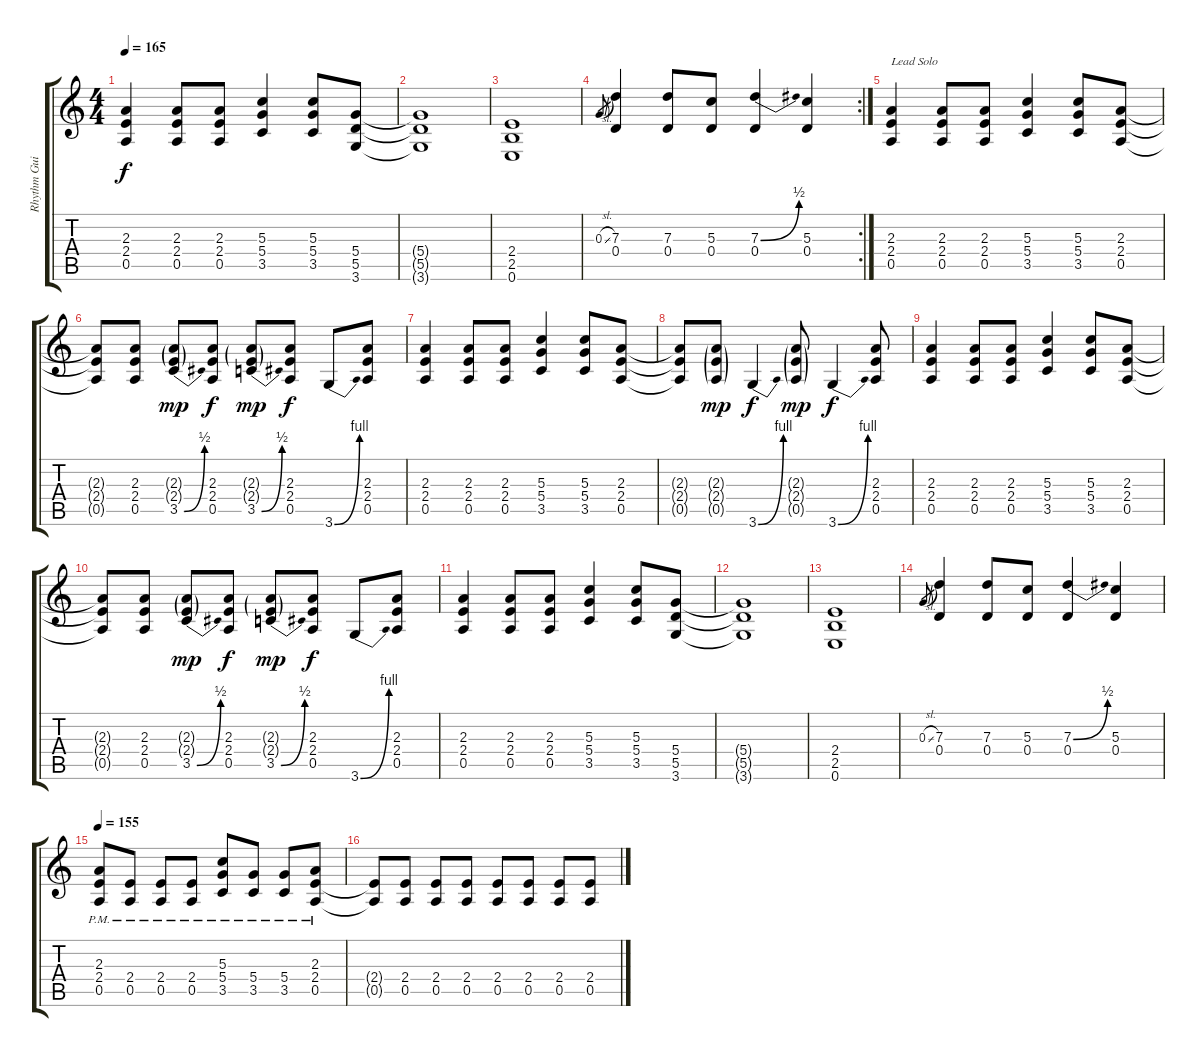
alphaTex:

\track ("Rhythm Guitar" "Rhythm Gui") {instrument overdrivenguitar}
\staff {score tabs}
\tuning (E4 B3 G3 D3 A2 E2) {hide}
\ts (4 4)
\tempo 165
\clef g2
\ks c
(2.3 2.4 0.5).4{dy f} (2.3 2.4 0.5).8 (2.3 2.4 0.5).8 (5.3 5.4 3.5).4 (5.3 5.4 3.5).8 (5.4 5.5 3.6).8 |
(5.4{t} 5.5{t} 3.6{t}).1 |
(2.4 2.5 0.6).1 |
\rc 2
0.3{sl}.8{gr} (7.3 0.4).4 (7.3 0.4).8 (5.3 0.4).8 (7.3{be (bend 0 0 60 2)} 0.4).4 (5.3 0.4).4 |
(2.3 2.4 0.5).4{txt "Lead Solo" volume 11} (2.3 2.4 0.5).8 (2.3 2.4 0.5).8 (5.3 5.4 3.5).4 (5.3 5.4 3.5).8 (2.3 2.4 0.5).8 |
(2.3{t} 2.4{t} 0.5{t}).8 (2.3 2.4 0.5).8 (2.3{g} 2.4{g} 3.5{be (bend 0 0 60 2)}).8{dy mp} (2.3 2.4 0.5).8{dy f} (2.3{g} 2.4{g} 3.5{be (bend 0 0 60 2)}).8{dy mp} (2.3 2.4 0.5).8{dy f} 3.6{be (bend 0 0 60 4)}.8 (2.3 2.4 0.5).8 |
(2.3 2.4 0.5).4 (2.3 2.4 0.5).8 (2.3 2.4 0.5).8 (5.3 5.4 3.5).4 (5.3 5.4 3.5).8 (2.3 2.4 0.5).8 |
(2.3{t} 2.4{t} 0.5{t}).8 (2.3{g} 2.4{g} 0.5{g}).8{dy mp} 3.6{be (bend 0 0 60 4)}.4{dy f} (2.3{g} 2.4{g} 0.5{g}).8{dy mp} 3.6{be (bend 0 0 60 4)}.4{dy f} (2.3 2.4 0.5).8 |
(2.3 2.4 0.5).4 (2.3 2.4 0.5).8 (2.3 2.4 0.5).8 (5.3 5.4 3.5).4 (5.3 5.4 3.5).8 (2.3 2.4 0.5).8 |
(2.3{t} 2.4{t} 0.5{t}).8 (2.3 2.4 0.5).8 (2.3{g} 2.4{g} 3.5{be (bend 0 0 60 2)}).8{dy mp} (2.3 2.4 0.5).8{dy f} (2.3{g} 2.4{g} 3.5{be (bend 0 0 60 2)}).8{dy mp} (2.3 2.4 0.5).8{dy f} 3.6{be (bend 0 0 60 4)}.8 (2.3 2.4 0.5).8 |
(2.3 2.4 0.5).4 (2.3 2.4 0.5).8 (2.3 2.4 0.5).8 (5.3 5.4 3.5).4 (5.3 5.4 3.5).8 (5.4 5.5 3.6).8 |
(5.4{t} 5.5{t} 3.6{t}).1 |
(2.4 2.5 0.6).1 |
0.3{sl}.8{gr} (7.3 0.4).4{volume 13} (7.3 0.4).8 (5.3 0.4).8 (7.3{be (bend 0 0 60 2)} 0.4).4 (5.3 0.4).4 |
\tempo 155
(2.3 2.4 0.5{pm}).8{volume 8} (2.4 0.5{pm}).8 (2.4 0.5{pm}).8 (2.4 0.5{pm}).8 (5.3 5.4 3.5{pm}).8 (5.4 3.5{pm}).8 (5.4 3.5{pm}).8 (2.3 2.4{pm} 0.5).8 |
(2.4{t} 0.5{t}).8 (2.4 0.5).8 (2.4 0.5).8 (2.4 0.5).8 (2.4 0.5).8 (2.4 0.5).8 (2.4 0.5).8 (2.4 0.5).8
